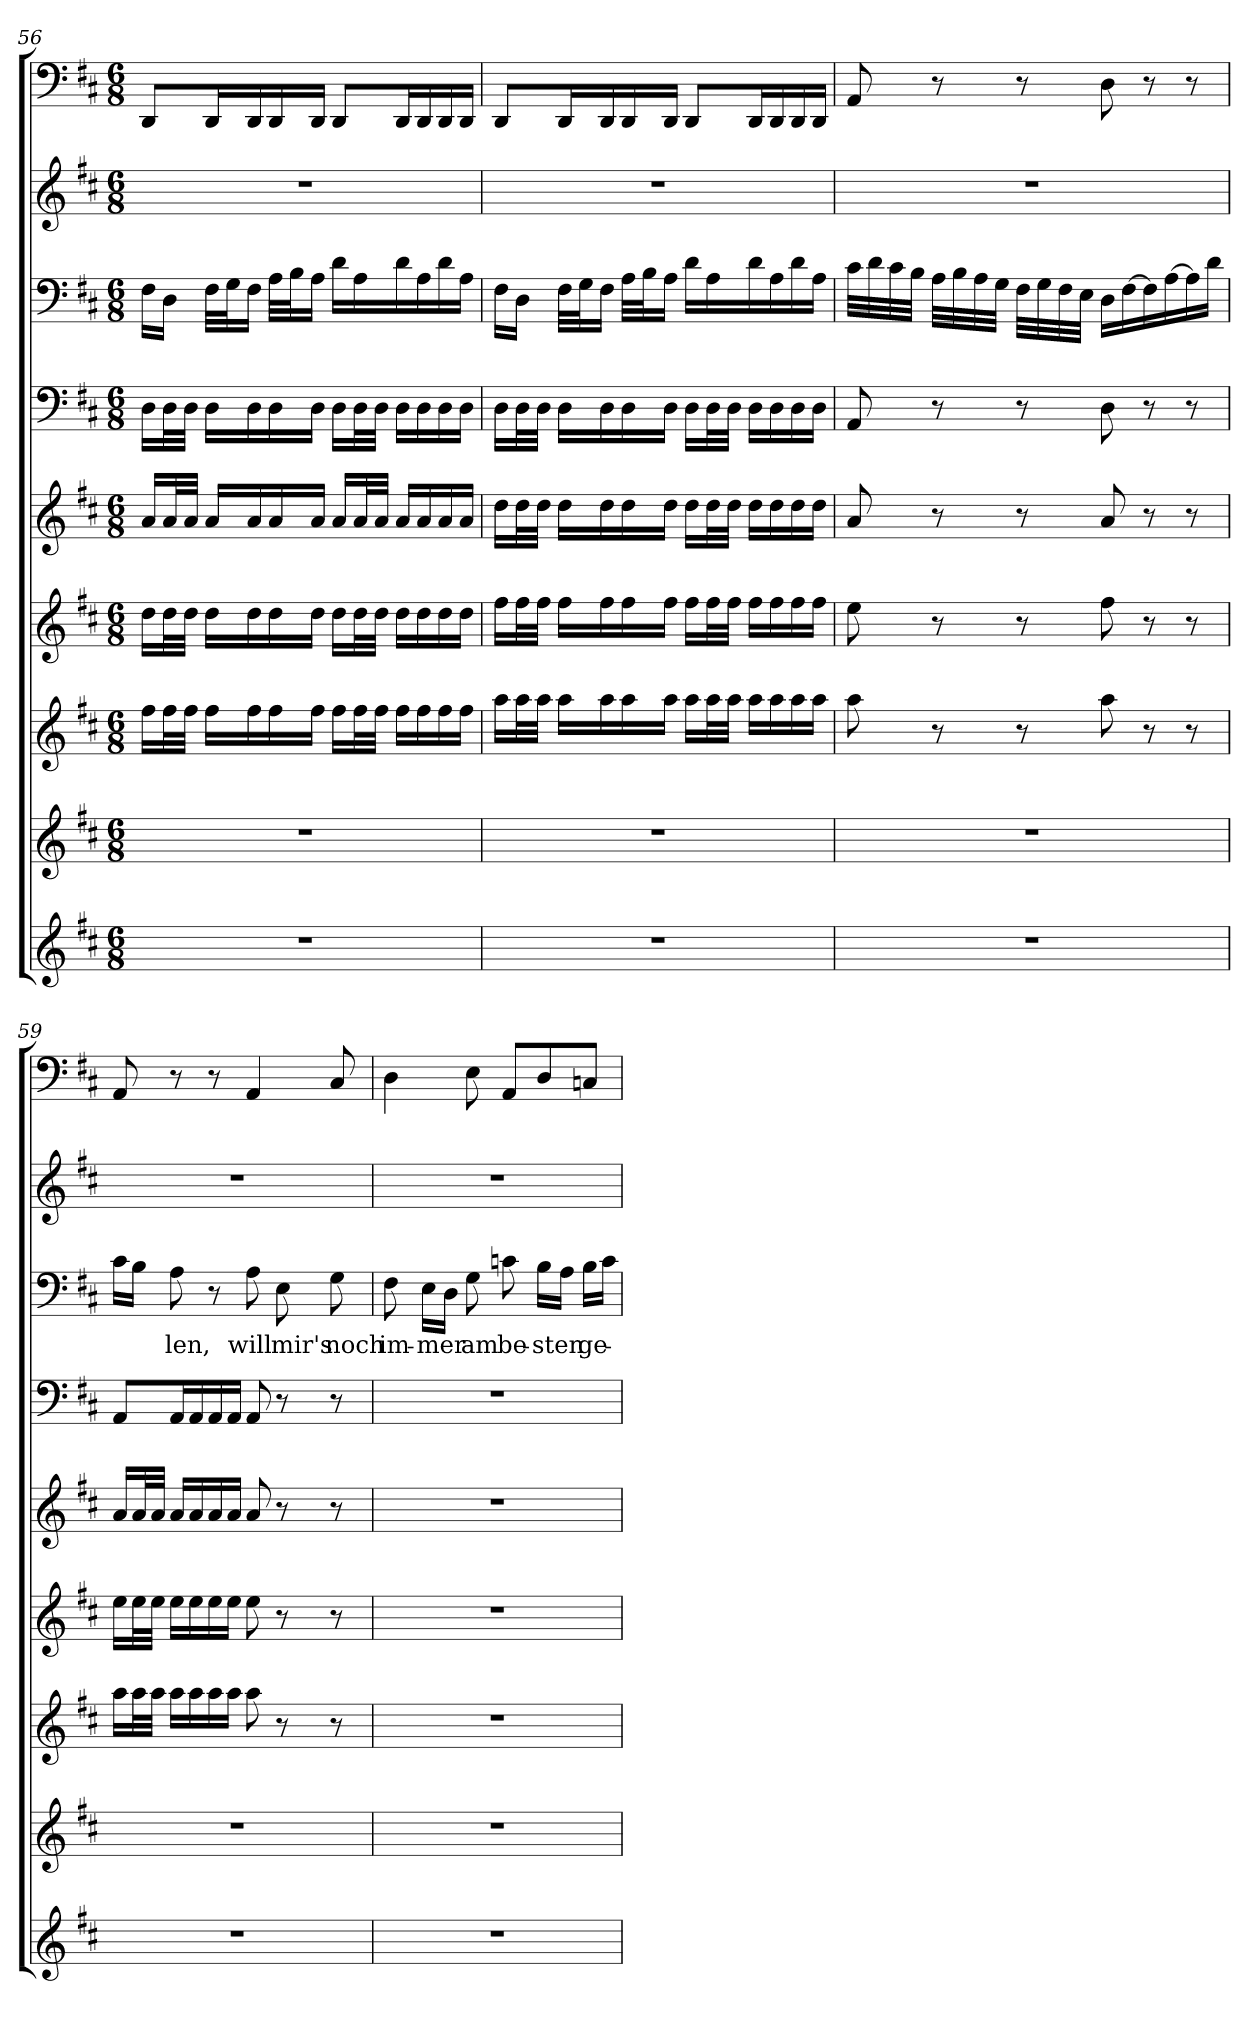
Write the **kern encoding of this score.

**kern	**kern	**kern	**kern	**kern	**kern	**kern	**text	**kern	**kern
*part9	*part8	*part7	*part6	*part5	*part4	*part3	*part3	*part2	*part1
*staff9	*staff8	*staff7	*staff6	*staff5	*staff4	*staff3	*staff3	*staff2	*staff1
*clefG2	*clefG2	*clefG2	*clefG2	*clefG2	*clefF4	*clefF4	*	*clefG2	*clefF4
*k[f#c#]	*k[f#c#]	*k[f#c#]	*k[f#c#]	*k[f#c#]	*k[f#c#]	*k[f#c#]	*	*k[f#c#]	*k[f#c#]
*D:	*D:	*D:	*D:	*D:	*D:	*D:	*	*D:	*D:
*M6/8	*M6/8	*M6/8	*M6/8	*M6/8	*M6/8	*M6/8	*	*M6/8	*M6/8
=56	=56	=56	=56	=56	=56	=56	=56	=56	=56
2.r	2.r	16ff#\LL	16dd\LL	16a/LL	16D\LL	16F#\LL	.	2.r	8DD/L
.	.	32ff#\L	32dd\L	32a/L	32D\L	16D\JJ	.	.	.
.	.	32ff#\JJJ	32dd\JJJ	32a/JJJ	32D\JJJ	.	.	.	.
.	.	16ff#\LL	16dd\LL	16a/LL	16D\LL	32F#\LLL	.	.	16DD/L
.	.	.	.	.	.	32G\J	.	.	.
.	.	16ff#\	16dd\	16a/	16D\	16F#\JJ	.	.	16DD/
.	.	16ff#\	16dd\	16a/	16D\	32A\LLL	.	.	16DD/
.	.	.	.	.	.	32B\J	.	.	.
.	.	16ff#\JJ	16dd\JJ	16a/JJ	16D\JJ	16A\JJ	.	.	16DD/JJ
.	.	16ff#\LL	16dd\LL	16a/LL	16D\LL	16d\LL	.	.	8DD/L
.	.	32ff#\L	32dd\L	32a/L	32D\L	16A\	.	.	.
.	.	32ff#\JJJ	32dd\JJJ	32a/JJJ	32D\JJJ	.	.	.	.
.	.	16ff#\LL	16dd\LL	16a/LL	16D\LL	16d\	.	.	16DD/L
.	.	16ff#\	16dd\	16a/	16D\	16A\	.	.	16DD/
.	.	16ff#\	16dd\	16a/	16D\	16d\	.	.	16DD/
.	.	16ff#\JJ	16dd\JJ	16a/JJ	16D\JJ	16A\JJ	.	.	16DD/JJ
=57	=57	=57	=57	=57	=57	=57	=57	=57	=57
2.r	2.r	16aa\LL	16ff#\LL	16dd\LL	16D\LL	16F#\LL	.	2.r	8DD/L
.	.	32aa\L	32ff#\L	32dd\L	32D\L	16D\JJ	.	.	.
.	.	32aa\JJJ	32ff#\JJJ	32dd\JJJ	32D\JJJ	.	.	.	.
.	.	16aa\LL	16ff#\LL	16dd\LL	16D\LL	32F#\LLL	.	.	16DD/L
.	.	.	.	.	.	32G\J	.	.	.
.	.	16aa\	16ff#\	16dd\	16D\	16F#\JJ	.	.	16DD/
.	.	16aa\	16ff#\	16dd\	16D\	32A\LLL	.	.	16DD/
.	.	.	.	.	.	32B\J	.	.	.
.	.	16aa\JJ	16ff#\JJ	16dd\JJ	16D\JJ	16A\JJ	.	.	16DD/JJ
.	.	16aa\LL	16ff#\LL	16dd\LL	16D\LL	16d\LL	.	.	8DD/L
.	.	32aa\L	32ff#\L	32dd\L	32D\L	16A\	.	.	.
.	.	32aa\JJJ	32ff#\JJJ	32dd\JJJ	32D\JJJ	.	.	.	.
.	.	16aa\LL	16ff#\LL	16dd\LL	16D\LL	16d\	.	.	16DD/L
.	.	16aa\	16ff#\	16dd\	16D\	16A\	.	.	16DD/
.	.	16aa\	16ff#\	16dd\	16D\	16d\	.	.	16DD/
.	.	16aa\JJ	16ff#\JJ	16dd\JJ	16D\JJ	16A\JJ	.	.	16DD/JJ
=58	=58	=58	=58	=58	=58	=58	=58	=58	=58
2.r	2.r	8aa\	8ee\	8a/	8AA/	32c#\LLL	.	2.r	8AA/
.	.	.	.	.	.	32d\	.	.	.
.	.	.	.	.	.	32c#\	.	.	.
.	.	.	.	.	.	32B\JJJ	.	.	.
.	.	8r	8r	8r	8r	32A\LLL	.	.	8r
.	.	.	.	.	.	32B\	.	.	.
.	.	.	.	.	.	32A\	.	.	.
.	.	.	.	.	.	32G\JJJ	.	.	.
.	.	8r	8r	8r	8r	32F#\LLL	.	.	8r
.	.	.	.	.	.	32G\	.	.	.
.	.	.	.	.	.	32F#\	.	.	.
.	.	.	.	.	.	32E\JJJ	.	.	.
.	.	8aa\	8ff#\	8a/	8D\	16D\LL	.	.	8D\
.	.	.	.	.	.	[16F#\	.	.	.
.	.	8r	8r	8r	8r	16F#\]	.	.	8r
.	.	.	.	.	.	[16A\	.	.	.
.	.	8r	8r	8r	8r	16A\]	.	.	8r
.	.	.	.	.	.	16d\JJ	.	.	.
=59	=59	=59	=59	=59	=59	=59	=59	=59	=59
2.r	2.r	16aa\LL	16ee\LL	16a/LL	8AA/L	16c#\LL	.	2.r	8AA/
.	.	32aa\L	32ee\L	32a/L	.	16B\JJ	.	.	.
.	.	32aa\JJJ	32ee\JJJ	32a/JJJ	.	.	.	.	.
.	.	16aa\LL	16ee\LL	16a/LL	16AA/L	8A\	-len,	.	8r
.	.	16aa\	16ee\	16a/	16AA/	.	.	.	.
.	.	16aa\	16ee\	16a/	16AA/	8r	.	.	8r
.	.	16aa\JJ	16ee\JJ	16a/JJ	16AA/JJ	.	.	.	.
.	.	8aa\	8ee\	8a/	8AA/	8A\	will	.	4AA/
.	.	8r	8r	8r	8r	8E\	mir's	.	.
.	.	8r	8r	8r	8r	8G\	noch	.	8C#/
=60	=60	=60	=60	=60	=60	=60	=60	=60	=60
2.r	2.r	2.r	2.r	2.r	2.r	8F#\	im-	2.r	4D\
.	.	.	.	.	.	16E\LL	-mer	.	.
.	.	.	.	.	.	16D\JJ	.	.	.
.	.	.	.	.	.	8G\	am	.	8E\
.	.	.	.	.	.	8cn\	be-	.	8AA/L
.	.	.	.	.	.	16B\LL	-sten	.	8D/
.	.	.	.	.	.	16A\JJ	.	.	.
.	.	.	.	.	.	16B\LL	ge-	.	8Cn/J
.	.	.	.	.	.	16c\JJ	.	.	.
=	=	=	=	=	=	=	=	=	=
*-	*-	*-	*-	*-	*-	*-	*-	*-	*-
